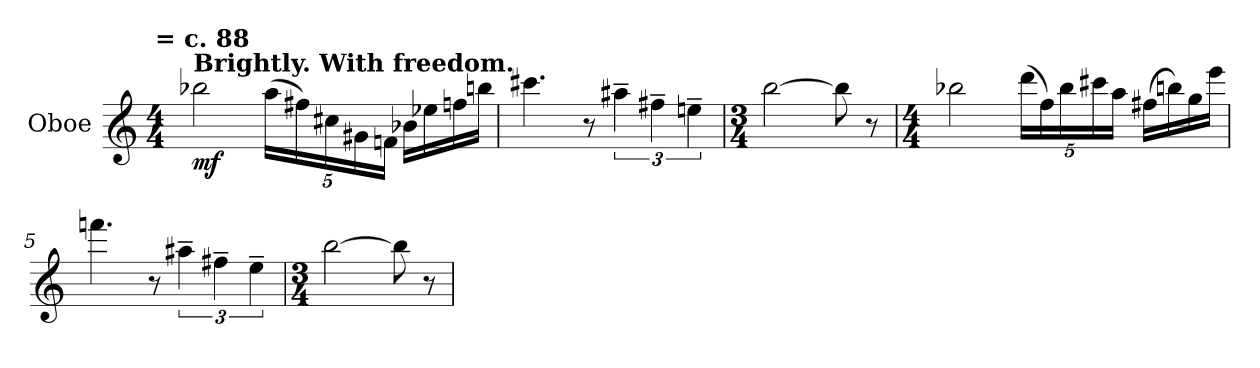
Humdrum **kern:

**kern	**dynam
*part1	*part1
*staff1	*staff1
*I"Oboe	*
*I'Ob.	*
*clefG2	*
*k[]	*
!!LO:TX:omd:t= = c. 88
*M4/4	*
*MM88	*
=1	=1
!LO:TX:a:B:t=Brightly. With freedom.	!
!	!LO:DY:b
2bb-X\	mf
*Xbrackettup	*
(20aa\LL	.
20ff#X\)	.
20cc#X\	.
20g#X\	.
20fn\JJ	.
16b-X\LL	.
16ee-X\	.
16ffn\	.
16bbn\JJ	.
=2	=2
4.ccc#X\	.
8r	.
*brackettup	*
6aa#X~\	.
6ff#X~\	.
6een~\	.
=3	=3
*M3/4	*
[2bb\	.
8bb\]	.
8r	.
!!LO:LB:g=z
=4	=4
*M4/4	*
2bb-X\	.
*Xbrackettup	*
(20ddd\LL	.
20ff\)	.
20bb-\	.
20ccc#X\	.
20aa\JJ	.
(16ff#X\LL	.
16bbn\)	.
16gg\	.
16eee\JJ	.
=5	=5
4.fffn\	.
8r	.
*brackettup	*
6aa#X~\	.
6ff#X~\	.
6ee~\	.
=6	=6
*M3/4	*
[2bb\	.
8bb\]	.
8r	.
=	=
*-	*-
